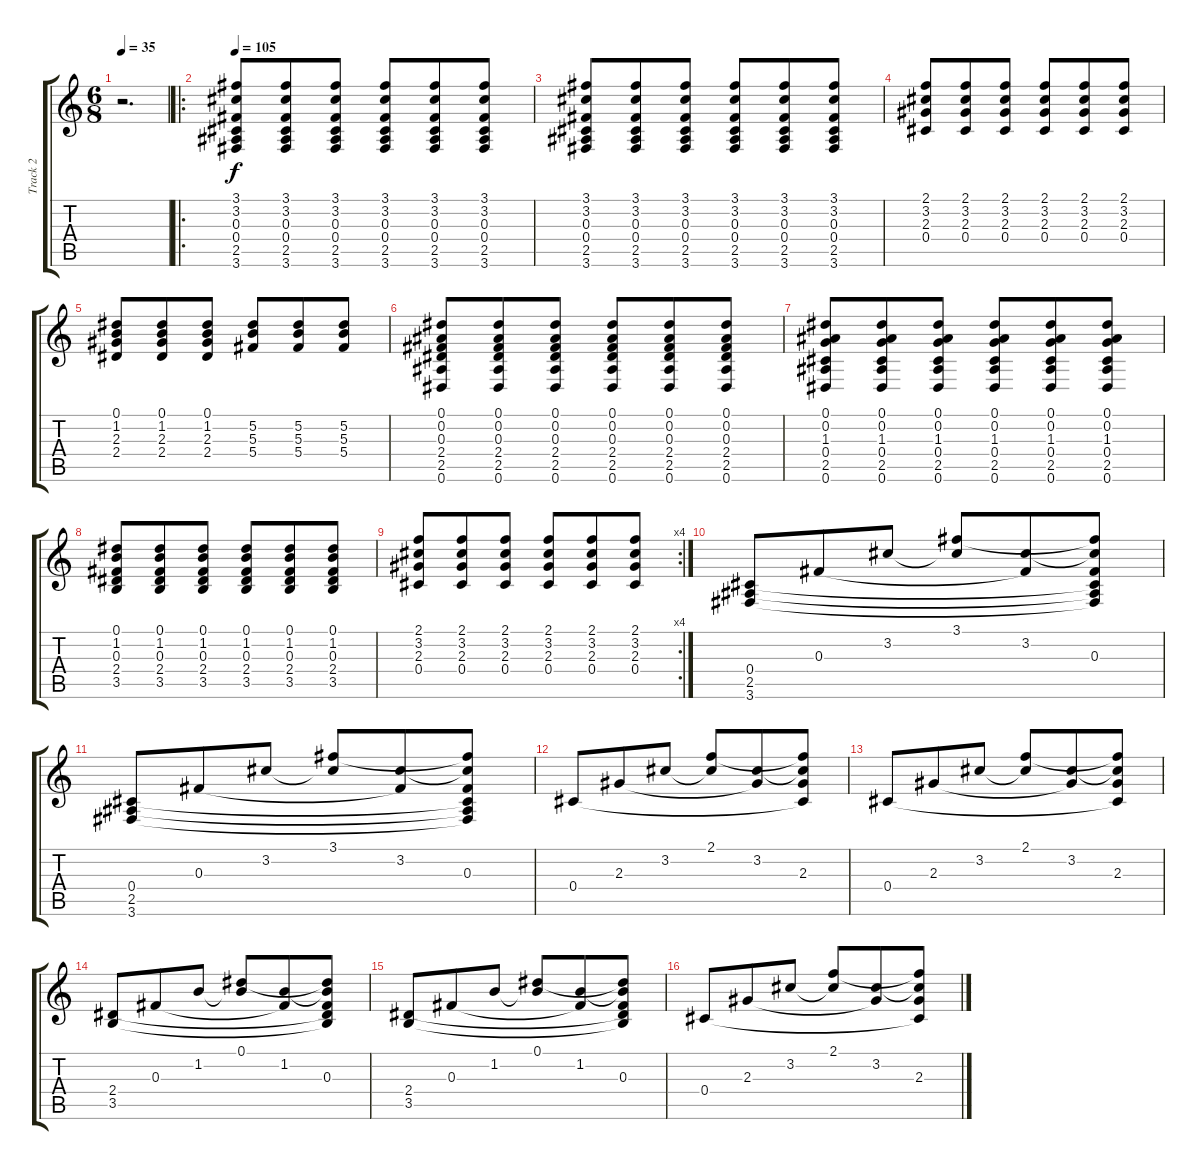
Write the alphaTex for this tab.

\track ("Track 2" "Track 2") {instrument acousticguitarsteel}
\staff {score tabs}
\tuning (Eb4 Bb3 Gb3 Db3 Ab2 Eb2) {hide}
\ts (6 8)
\tempo 35
\clef g2
\ks c
r.2{d dy f} |
\ro
\tempo 105
(3.1 3.2 0.3 0.4 2.5 3.6).8 (3.1 3.2 0.3 0.4 2.5 3.6).8 (3.1 3.2 0.3 0.4 2.5 3.6).8 (3.1 3.2 0.3 0.4 2.5 3.6).8 (3.1 3.2 0.3 0.4 2.5 3.6).8 (3.1 3.2 0.3 0.4 2.5 3.6).8 |
(3.1 3.2 0.3 0.4 2.5 3.6).8 (3.1 3.2 0.3 0.4 2.5 3.6).8 (3.1 3.2 0.3 0.4 2.5 3.6).8 (3.1 3.2 0.3 0.4 2.5 3.6).8 (3.1 3.2 0.3 0.4 2.5 3.6).8 (3.1 3.2 0.3 0.4 2.5 3.6).8 |
(2.1 3.2 2.3 0.4).8 (2.1 3.2 2.3 0.4).8 (2.1 3.2 2.3 0.4).8 (2.1 3.2 2.3 0.4).8 (2.1 3.2 2.3 0.4).8 (2.1 3.2 2.3 0.4).8 |
(0.1 1.2 2.3 2.4).8 (0.1 1.2 2.3 2.4).8 (0.1 1.2 2.3 2.4).8 (5.2 5.3 5.4).8 (5.2 5.3 5.4).8 (5.2 5.3 5.4).8 |
(0.1 0.2 0.3 2.4 2.5 0.6).8 (0.1 0.2 0.3 2.4 2.5 0.6).8 (0.1 0.2 0.3 2.4 2.5 0.6).8 (0.1 0.2 0.3 2.4 2.5 0.6).8 (0.1 0.2 0.3 2.4 2.5 0.6).8 (0.1 0.2 0.3 2.4 2.5 0.6).8 |
(0.1 0.2 1.3 0.4 2.5 0.6).8 (0.1 0.2 1.3 0.4 2.5 0.6).8 (0.1 0.2 1.3 0.4 2.5 0.6).8 (0.1 0.2 1.3 0.4 2.5 0.6).8 (0.1 0.2 1.3 0.4 2.5 0.6).8 (0.1 0.2 1.3 0.4 2.5 0.6).8 |
(0.1 1.2 0.3 2.4 3.5).8 (0.1 1.2 0.3 2.4 3.5).8 (0.1 1.2 0.3 2.4 3.5).8 (0.1 1.2 0.3 2.4 3.5).8 (0.1 1.2 0.3 2.4 3.5).8 (0.1 1.2 0.3 2.4 3.5).8 |
\rc 4
(2.1 3.2 2.3 0.4).8 (2.1 3.2 2.3 0.4).8 (2.1 3.2 2.3 0.4).8 (2.1 3.2 2.3 0.4).8 (2.1 3.2 2.3 0.4).8 (2.1 3.2 2.3 0.4).8 |
(0.4 2.5 3.6).8 0.3.8 3.2.8 (3.1 3.2{t}).8 (3.2 0.3{t}).8 (3.1{t} 3.2{t} 0.3 0.4{t} 2.5{t} 3.6{t}).8 |
(0.4 2.5 3.6).8 0.3.8 3.2.8 (3.1 3.2{t}).8 (3.2 0.3{t}).8 (3.1{t} 3.2{t} 0.3 0.4{t} 2.5{t} 3.6{t}).8 |
0.4.8 2.3.8 3.2.8 (2.1 3.2{t}).8 (3.2 2.3{t}).8 (2.1{t} 3.2{t} 2.3 0.4{t}).8 |
0.4.8 2.3.8 3.2.8 (2.1 3.2{t}).8 (3.2 2.3{t}).8 (2.1{t} 3.2{t} 2.3 0.4{t}).8 |
(2.4 3.5).8 0.3.8 1.2.8 (0.1 1.2{t}).8 (1.2 0.3{t}).8 (0.1{t} 1.2{t} 0.3 2.4{t} 3.5{t}).8 |
(2.4 3.5).8 0.3.8 1.2.8 (0.1 1.2{t}).8 (1.2 0.3{t}).8 (0.1{t} 1.2{t} 0.3 2.4{t} 3.5{t}).8 |
0.4.8 2.3.8 3.2.8 (2.1 3.2{t}).8 (3.2 2.3{t}).8 (2.1{t} 3.2{t} 2.3 0.4{t}).8
